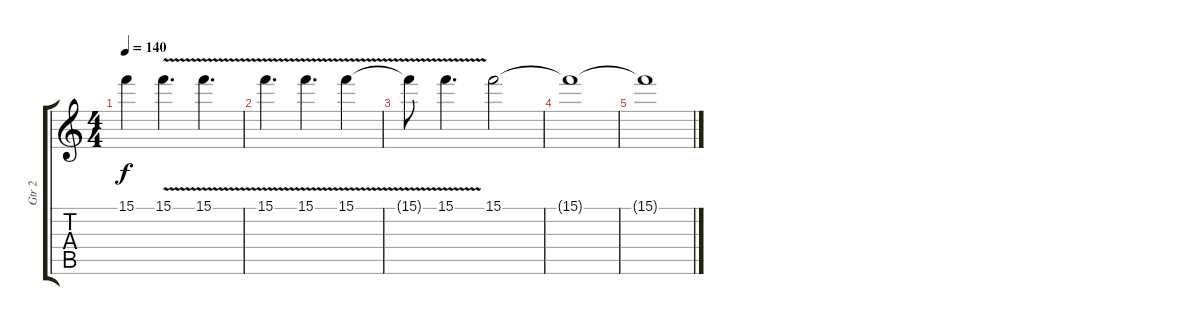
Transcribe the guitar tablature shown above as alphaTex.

\track ("Gtr 2" "Gtr 2") {instrument distortionguitar}
\staff {score tabs}
\tuning (D4 A3 F3 C3 G2 D2) {hide}
\ts (4 4)
\tempo 140
\clef g2
\ks c
15.1{t}.4{dy f} 15.1{v}.4{d} 15.1{v}.4{d} |
15.1{v}.4{d} 15.1{v}.4{d} 15.1{v}.4 |
15.1{t}.8 15.1{v}.4{d} 15.1.2 |
15.1{t}.1 |
15.1{t}.1
